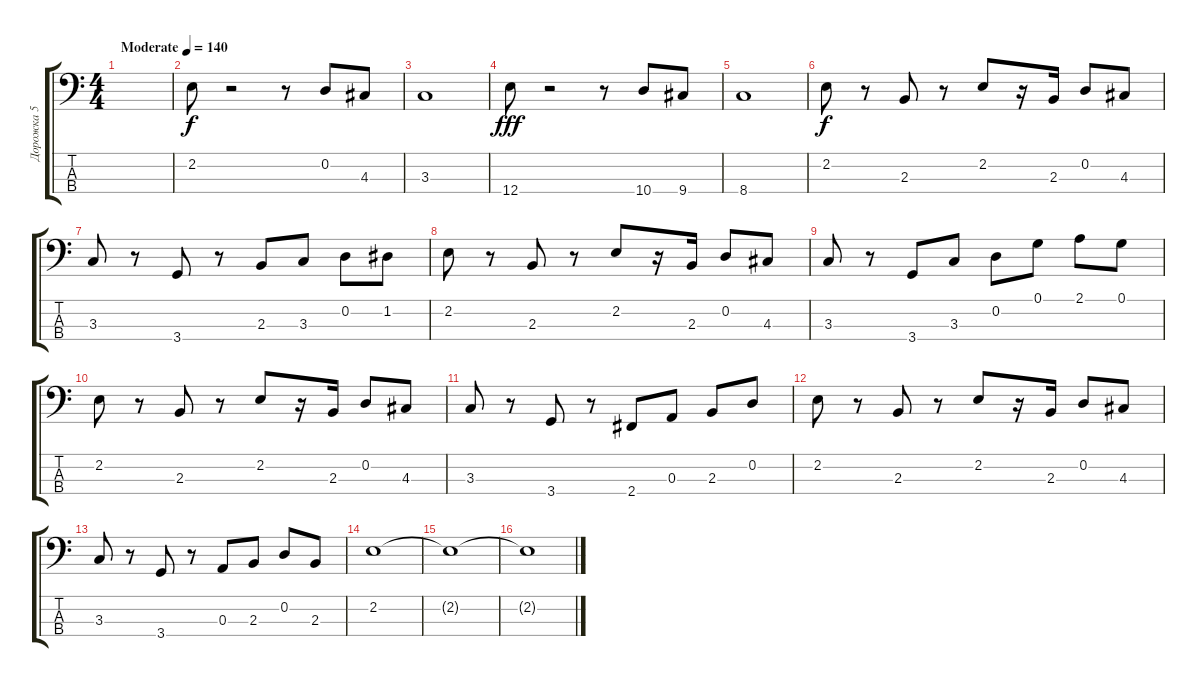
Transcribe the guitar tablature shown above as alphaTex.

\track ("Дорожка 5" "Дорожка 5") {instrument electricbasspick}
\staff {score tabs}
\tuning (G2 D2 A1 E1) {hide}
\ts (4 4)
\tempo (140 "Moderate")
\clef f4
\ks c
|
2.2.8 r.2 r.8 0.2.8 4.3.8 |
3.3.1 |
12.4.8{dy fff} r.2 r.8 10.4.8 9.4.8 |
8.4.1 |
2.2.8{dy f} r.8 2.3.8 r.8 2.2.8 r.16 2.3.16 0.2.8 4.3.8 |
3.3.8 r.8 3.4.8 r.8 2.3.8 3.3.8 0.2.8 1.2.8 |
2.2.8 r.8 2.3.8 r.8 2.2.8 r.16 2.3.16 0.2.8 4.3.8 |
3.3.8 r.8 3.4.8 3.3.8 0.2.8 0.1.8 2.1.8 0.1.8 |
2.2.8 r.8 2.3.8 r.8 2.2.8 r.16 2.3.16 0.2.8 4.3.8 |
3.3.8 r.8 3.4.8 r.8 2.4.8 0.3.8 2.3.8 0.2.8 |
2.2.8 r.8 2.3.8 r.8 2.2.8 r.16 2.3.16 0.2.8 4.3.8 |
3.3.8 r.8 3.4.8 r.8 0.3.8 2.3.8 0.2.8 2.3.8 |
2.2.1 |
2.2{t}.1 |
2.2{t}.1
